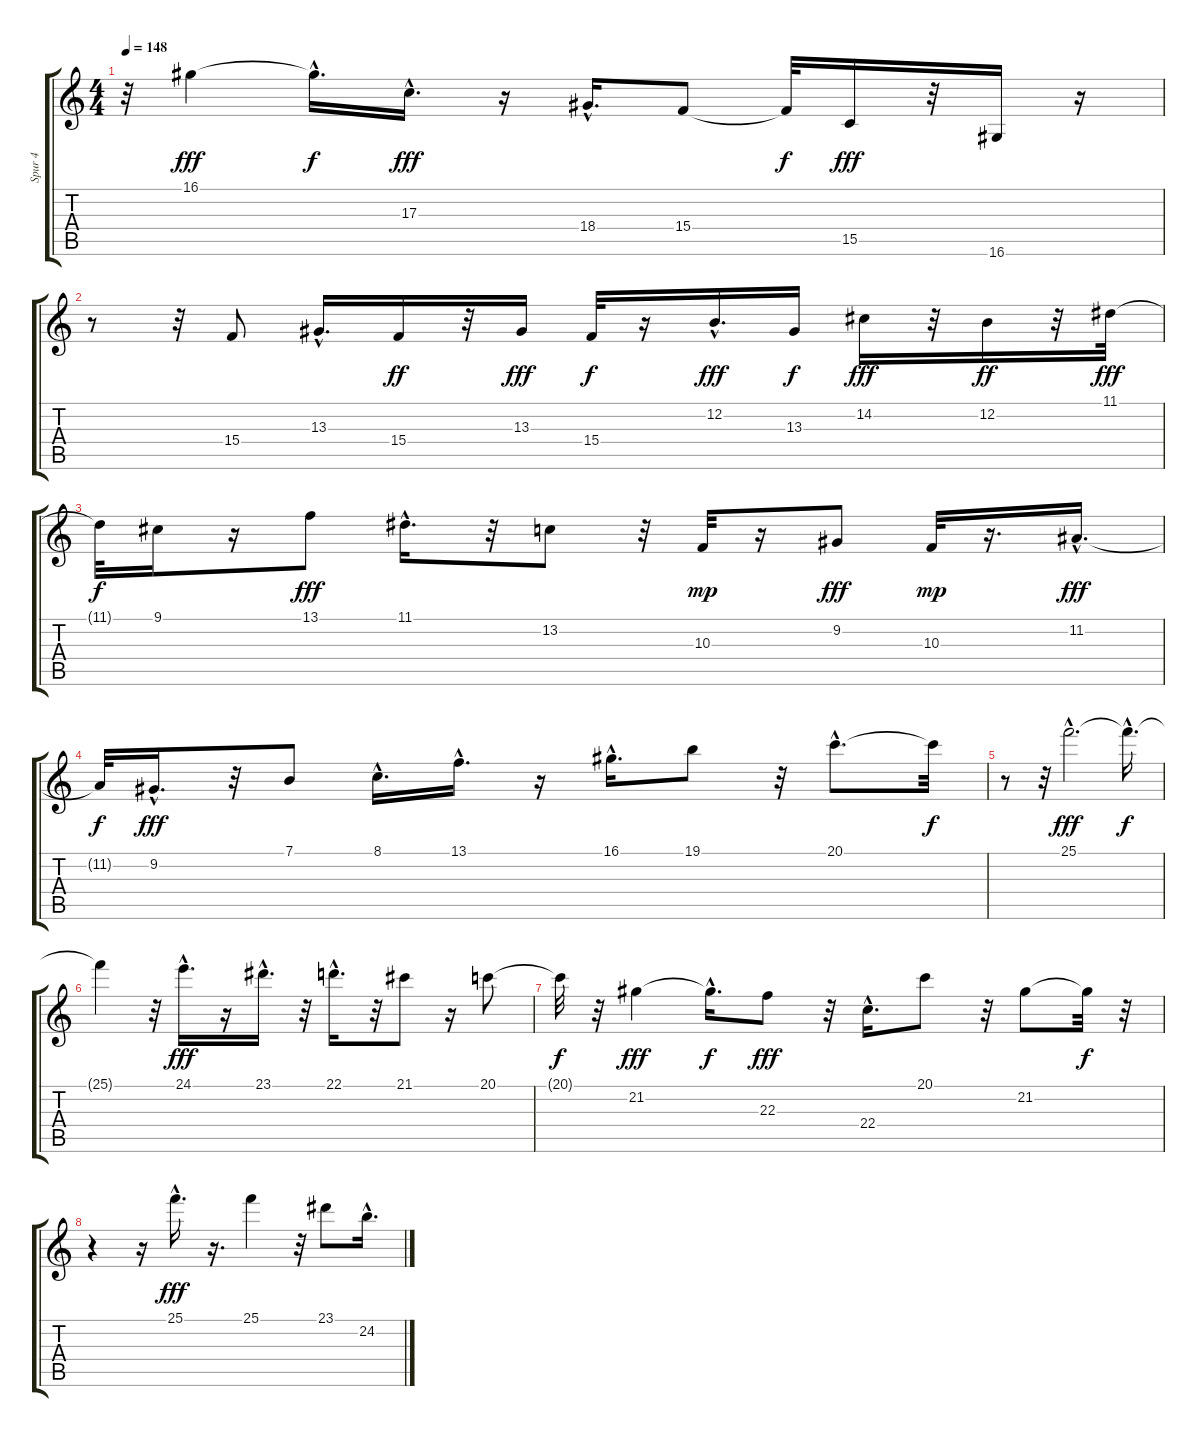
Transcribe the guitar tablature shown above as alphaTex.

\track ("Spur 4" "Spur 4") {instrument tenorsax}
\staff {score tabs}
\tuning (E4 B3 G3 D3 A2 E2) {hide}
\ts (4 4)
\tempo 148
\clef g2
\ks c
r.32{dy fff} 16.1.4 16.1{hac t}.16{d dy f} 17.3{hac}.16{d dy fff} r.16 18.4{hac}.16{d} 15.4.8 15.4{t}.32{dy f} 15.5.16{dy fff} r.32 16.6.16 r.16 |
r.8 r.32 15.4.8 13.3{hac}.16{d} 15.4.16{dy ff} r.32 13.3.16{dy fff} 15.4.32{dy f} r.16 12.2{hac}.16{d dy fff} 13.3.16{dy f} 14.2.16{dy fff} r.32 12.2.16{dy ff} r.32 11.1.32{dy fff} |
11.1{t}.32{dy f} 9.1.16 r.16 13.1.8{dy fff} 11.1{hac}.16{d} r.32 13.2.8 r.32 10.3.32{dy mp} r.16 9.2.8{dy fff} 10.3.32{dy mp} r.16{d} 11.2{hac}.16{d dy fff} |
11.2{t}.32{dy f} 9.2{hac}.16{d dy fff} r.32 7.1.8 8.1{hac}.16{d} 13.1{hac}.16{d} r.16 16.1{hac}.16{d} 19.1.8 r.32 20.1{hac}.8{d} 20.1{t}.32{dy f} |
r.8 r.32 25.1{hac}.2{d dy fff} 25.1{hac t}.16{d dy f} |
25.1{t}.4 r.32 24.1{hac}.16{d dy fff} r.16 23.1{hac}.16{d} r.32 22.1{hac}.16{d} r.32 21.1.8 r.16 20.1.8 |
20.1{t}.32{dy f} r.32 21.2.4{dy fff} 21.2{hac t}.16{d dy f} 22.3.8{dy fff} r.32 22.4{hac}.16{d} 20.1.8 r.32 21.2.8 21.2{t}.32{dy f} r.32 |
r.4 r.16 25.1{hac}.16{d dy fff} r.16{d} 25.1.4 r.32 23.1.8 24.2{hac}.16{d}
